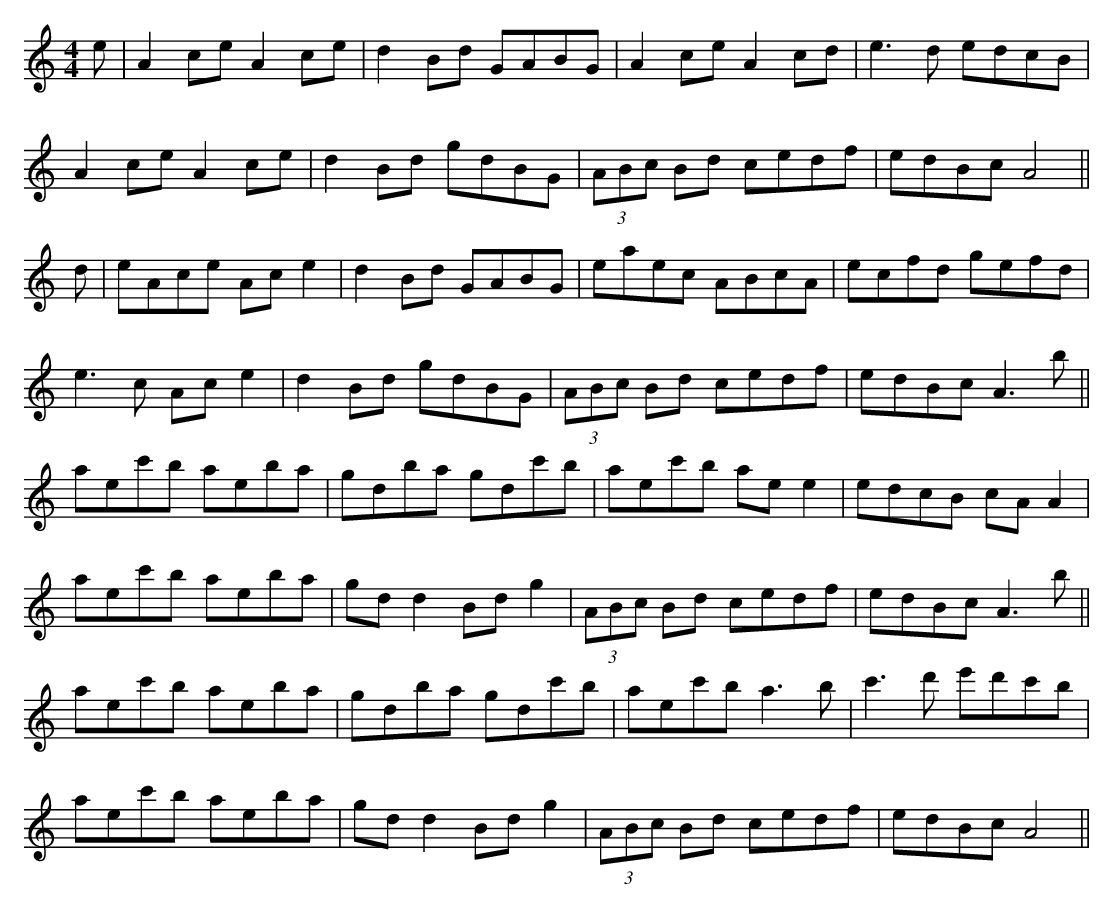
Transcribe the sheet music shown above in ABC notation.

X:1
M:4/4
K:Amin
e|A2ce A2ce|d2Bd GABG|A2ce A2cd|e3d edcB|
A2ce A2ce|d2Bd gdBG|(3ABc Bd cedf|edBc A4||
d|eAce Ac e2|d2 Bd GABG|eaec ABcA|ecfd gefd|
e3c Ac e2|d2Bd gdBG|(3ABc Bd cedf|edBc A3b||
aec'b aeba|gdba gdc'b|aec'b ae e2|edcB cA A2|
aec'b aeba|gd d2 Bdg2|(3ABc Bd cedf|edBc A3b||
aec'b aeba|gdba gdc'b|aec'b a3b|c'3d' e'd'c'b|
aec'b aeba|gd d2 Bdg2|(3ABc Bd cedf|edBc A4||
